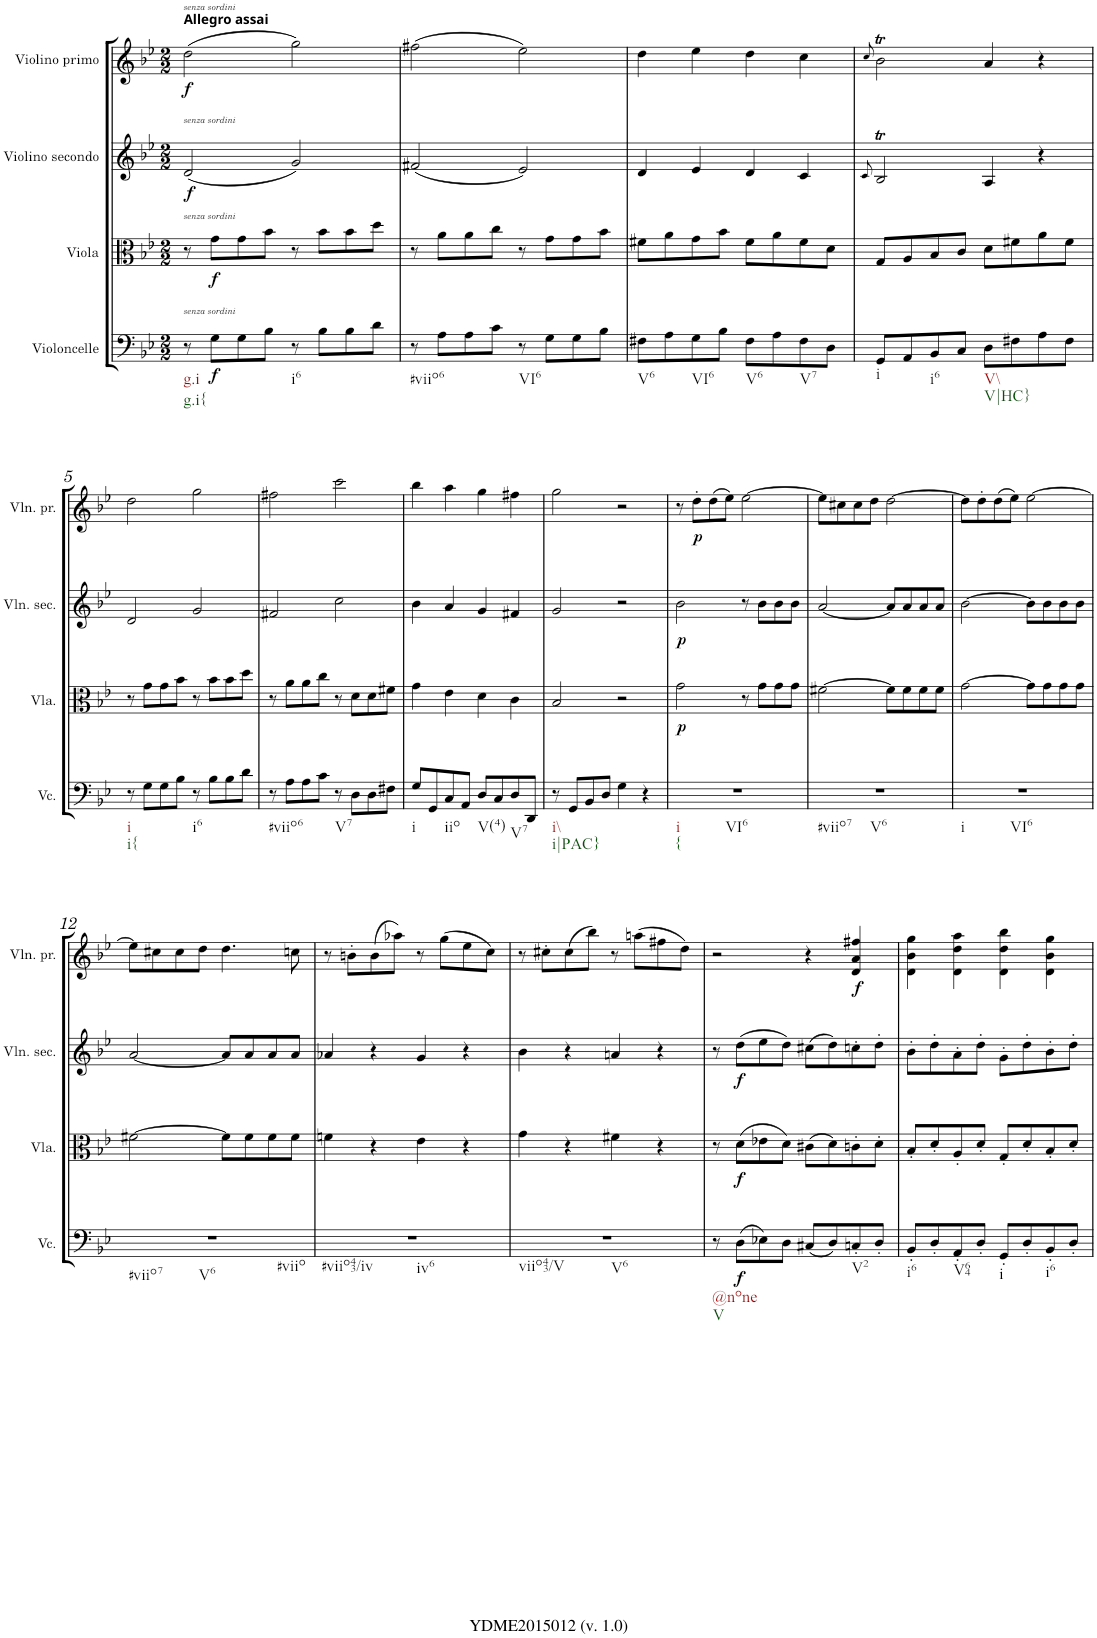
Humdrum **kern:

**kern	**dynam	**kern	**dynam	**kern	**dynam	**kern	**dynam
*part4	*part4	*part3	*part3	*part2	*part2	*part1	*part1
*staff4	*staff4	*staff3	*staff3	*staff2	*staff2	*staff1	*staff1
*I"Violoncelle	*	*I"Viola	*	*I"Violino secondo	*	*I"Violino primo	*
*I'Vc.	*	*I'Vla.	*	*I'Vln. sec.	*	*I'Vln. pr.	*
*clefF4	*	*clefC3	*	*clefG2	*	*clefG2	*
*k[b-e-]	*	*k[b-e-]	*	*k[b-e-]	*	*k[b-e-]	*
*M2/2	*	*M2/2	*	*M2/2	*	*M2/2	*
=1	=1	=1	=1	=1	=1	=1	=1
!	!	!	!	!	!	!LO:TX:a:B:t=Allegro assai	!
!	!	!	!	!	!	!LO:TX:a:i:t=senza sordini	!
!	!	!	!	!LO:TX:a:i:t=senza sordini	!	!	!
!	!	!LO:TX:a:i:t=senza sordini	!	!	!	!	!
!LO:TX:a:i:t=senza sordini	!	!	!	!	!	!	!
!LO:TX:b:t=g.i	!	!	!	!	!	!	!
!LO:TX:b:t=g.i{	!	!	!	!	!	!	!
!	!	!	!	!	!LO:DY:b	!	!LO:DY:b
8r	.	8r	.	(<2d/	f	(>2dd\	f
!	!LO:DY:b	!	!LO:DY:b	!	!	!	!
8G\L	f	8g\L	f	.	.	.	.
8G\	.	8g\	.	.	.	.	.
8B-\J	.	8b-\J	.	.	.	.	.
!LO:TX:b:t=i6	!	!	!	!	!	!	!
8r	.	8r	.	2g/)	.	2gg\)	.
8B-\L	.	8b-\L	.	.	.	.	.
8B-\	.	8b-\	.	.	.	.	.
8d\J	.	8dd\J	.	.	.	.	.
=2	=2	=2	=2	=2	=2	=2	=2
!LO:TX:b:t=#viio6	!	!	!	!	!	!	!
8r	.	8r	.	(<2f#X/	.	(>2ff#X\	.
8A\L	.	8a\L	.	.	.	.	.
8A\	.	8a\	.	.	.	.	.
8c\J	.	8cc\J	.	.	.	.	.
!LO:TX:b:t=VI6	!	!	!	!	!	!	!
8r	.	8r	.	2e-/)	.	2ee-\)	.
8G\L	.	8g\L	.	.	.	.	.
8G\	.	8g\	.	.	.	.	.
8B-\J	.	8b-\J	.	.	.	.	.
=3	=3	=3	=3	=3	=3	=3	=3
!LO:TX:b:t=V6	!	!	!	!	!	!	!
8F#X\L	.	8f#X\L	.	4d/	.	4dd\	.
8A\	.	8a\	.	.	.	.	.
!LO:TX:b:t=VI6	!	!	!	!	!	!	!
8G\	.	8g\	.	4e-/	.	4ee-\	.
8B-\J	.	8b-\J	.	.	.	.	.
!LO:TX:b:t=V6	!	!	!	!	!	!	!
8F#\L	.	8f#\L	.	4d/	.	4dd\	.
8A\	.	8a\	.	.	.	.	.
!LO:TX:b:t=V7	!	!	!	!	!	!	!
8F#\	.	8f#\	.	4c/	.	4cc\	.
8D\J	.	8d\J	.	.	.	.	.
=4	=4	=4	=4	=4	=4	=4	=4
.	.	.	.	8qc/	.	8qcc/	.
!LO:TX:b:t=i	!	!	!	!	!	!	!
8GG/L	.	8G/L	.	2B-T/	.	2b-T\	.
8AA/	.	8A/	.	.	.	.	.
!LO:TX:b:t=i6	!	!	!	!	!	!	!
8BB-/	.	8B-/	.	.	.	.	.
8C/J	.	8c/J	.	.	.	.	.
!LO:TX:b:t=V\\	!	!	!	!	!	!	!
!LO:TX:b:t=V|HC}	!	!	!	!	!	!	!
8D\L	.	8d\L	.	4A/	.	4a/	.
8F#X\	.	8f#X\	.	.	.	.	.
8A\	.	8a\	.	4r	.	4r	.
8F#\J	.	8f#\J	.	.	.	.	.
!!LO:LB:g=z
=5	=5	=5	=5	=5	=5	=5	=5
!LO:TX:b:t=i	!	!	!	!	!	!	!
!LO:TX:b:t=i{	!	!	!	!	!	!	!
8r	.	8r	.	2d/	.	2dd\	.
8G\L	.	8g\L	.	.	.	.	.
8G\	.	8g\	.	.	.	.	.
8B-\J	.	8b-\J	.	.	.	.	.
!LO:TX:b:t=i6	!	!	!	!	!	!	!
8r	.	8r	.	2g/	.	2gg\	.
8B-\L	.	8b-\L	.	.	.	.	.
8B-\	.	8b-\	.	.	.	.	.
8d\J	.	8dd\J	.	.	.	.	.
=6	=6	=6	=6	=6	=6	=6	=6
!LO:TX:b:t=#viio6	!	!	!	!	!	!	!
8r	.	8r	.	2f#X/	.	2ff#X\	.
8A\L	.	8a\L	.	.	.	.	.
8A\	.	8a\	.	.	.	.	.
8c\J	.	8cc\J	.	.	.	.	.
!LO:TX:b:t=V7	!	!	!	!	!	!	!
8r	.	8r	.	2cc\	.	2ccc\	.
8D\L	.	8d\L	.	.	.	.	.
8D\	.	8d\	.	.	.	.	.
8F#X\J	.	8f#X\J	.	.	.	.	.
=7	=7	=7	=7	=7	=7	=7	=7
!LO:TX:b:t=i	!	!	!	!	!	!	!
8G/L	.	4g\	.	4b-\	.	4bb-\	.
8GG/	.	.	.	.	.	.	.
!LO:TX:b:t=iio	!	!	!	!	!	!	!
8C/	.	4e-\	.	4a/	.	4aa\	.
8AA/J	.	.	.	.	.	.	.
!LO:TX:b:t=V(4)	!	!	!	!	!	!	!
8D/L	.	4d\	.	4g/	.	4gg\	.
8C/	.	.	.	.	.	.	.
!LO:TX:b:t=V7	!	!	!	!	!	!	!
8D/	.	4c\	.	4f#X/	.	4ff#X\	.
8DD/J	.	.	.	.	.	.	.
=8	=8	=8	=8	=8	=8	=8	=8
!LO:TX:b:t=i\\	!	!	!	!	!	!	!
!LO:TX:b:t=i|PAC}	!	!	!	!	!	!	!
8r	.	2B-/	.	2g/	.	2gg\	.
8GG/L	.	.	.	.	.	.	.
8BB-/	.	.	.	.	.	.	.
8D/J	.	.	.	.	.	.	.
4G\	.	2r	.	2r	.	2r	.
4r	.	.	.	.	.	.	.
=9	=9	=9	=9	=9	=9	=9	=9
!LO:TX:b:t=i	!	!	!	!	!	!	!
!LO:TX:b:t={	!	!	!	!	!	!	!
!LO:TX:b:t=VI6	!	!	!	!	!	!	!
!	!	!	!LO:DY:b	!	!LO:DY:b	!	!
1r	.	2g\	p	2b-\	p	8r	.
!	!	!	!	!	!	!	!LO:DY:b
.	.	.	.	.	.	8dd'\L	p
.	.	.	.	.	.	(>8dd\	.
.	.	.	.	.	.	8ee-\J)	.
.	.	8r	.	8r	.	[2ee-\	.
.	.	8g\L	.	8b-\L	.	.	.
.	.	8g\	.	8b-\	.	.	.
.	.	8g\J	.	8b-\J	.	.	.
=10	=10	=10	=10	=10	=10	=10	=10
!LO:TX:b:t=#viio7	!	!	!	!	!	!	!
!LO:TX:b:t=V6	!	!	!	!	!	!	!
1r	.	[2f#X\	.	[2a/	.	8ee-\L]	.
.	.	.	.	.	.	8cc#X\	.
.	.	.	.	.	.	8cc#\	.
.	.	.	.	.	.	8dd\J	.
.	.	8f#\L]	.	8a/L]	.	[2dd\	.
.	.	8f#\	.	8a/	.	.	.
.	.	8f#\	.	8a/	.	.	.
.	.	8f#\J	.	8a/J	.	.	.
=11	=11	=11	=11	=11	=11	=11	=11
!LO:TX:b:t=i	!	!	!	!	!	!	!
!LO:TX:b:t=VI6	!	!	!	!	!	!	!
1r	.	[2g\	.	[2b-\	.	8dd\L]	.
.	.	.	.	.	.	8dd'\	.
.	.	.	.	.	.	(>8dd\	.
.	.	.	.	.	.	8ee-\J)	.
.	.	8g\L]	.	8b-\L]	.	[2ee-\	.
.	.	8g\	.	8b-\	.	.	.
.	.	8g\	.	8b-\	.	.	.
.	.	8g\J	.	8b-\J	.	.	.
!!LO:LB:g=z
=12	=12	=12	=12	=12	=12	=12	=12
!LO:TX:b:t=#viio7	!	!	!	!	!	!	!
!LO:TX:b:t=V6	!	!	!	!	!	!	!
!LO:TX:b:t=#viio	!	!	!	!	!	!	!
1r	.	[2f#X\	.	[2a/	.	8ee-\L]	.
.	.	.	.	.	.	8cc#X\	.
.	.	.	.	.	.	8cc#\	.
.	.	.	.	.	.	8dd\J	.
.	.	8f#\L]	.	8a/L]	.	4.dd\	.
.	.	8f#\	.	8a/	.	.	.
.	.	8f#\	.	8a/	.	.	.
.	.	8f#\J	.	8a/J	.	8ccn\	.
=13	=13	=13	=13	=13	=13	=13	=13
!LO:TX:b:t=#viio43/iv	!	!	!	!	!	!	!
!LO:TX:b:t=iv6	!	!	!	!	!	!	!
1r	.	4fn\	.	4a-X/	.	8r	.
.	.	.	.	.	.	8bn'\L	.
.	.	4r	.	4r	.	(>8b\	.
.	.	.	.	.	.	8aa-X\J)	.
.	.	4e-\	.	4g/	.	8r	.
.	.	.	.	.	.	(>8gg\L	.
.	.	4r	.	4r	.	8ee-\	.
.	.	.	.	.	.	8cc\J)	.
=14	=14	=14	=14	=14	=14	=14	=14
!LO:TX:b:t=viio43/V	!	!	!	!	!	!	!
!LO:TX:b:t=V6	!	!	!	!	!	!	!
1r	.	4g\	.	4b-\	.	8r	.
.	.	.	.	.	.	8cc#X'\L	.
.	.	4r	.	4r	.	(>8cc#\	.
.	.	.	.	.	.	8bb-\J)	.
.	.	4f#X\	.	4an/	.	8r	.
.	.	.	.	.	.	(>8aan\L	.
.	.	4r	.	4r	.	8ff#X\	.
.	.	.	.	.	.	8dd\J)	.
=15	=15	=15	=15	=15	=15	=15	=15
!LO:TX:b:t=@none	!	!	!	!	!	!	!
!LO:TX:b:t=V	!	!	!	!	!	!	!
8r	.	8r	.	8r	.	2r	.
!	!LO:DY:b	!	!LO:DY:b	!	!LO:DY:b	!	!
(>8D\L	f	(>8d\L	f	(>8dd\L	f	.	.
8E-X\)	.	8e-X\	.	8ee-\	.	.	.
8D\J	.	8d\J)	.	8dd\J)	.	.	.
(<8C#X/L	.	(>8c#X\L	.	(>8cc#X\L	.	4r	.
8D/)	.	8d\)	.	8dd\)	.	.	.
!LO:TX:b:t=V2	!	!	!	!	!	!	!
!	!	!	!	!	!	!	!LO:DY:b
8Cn'/	.	8cn'\	.	8ccn'\	.	4d/ 4a/ 4ff#X/	f
8D'/J	.	8d'\J	.	8dd'\J	.	.	.
=16	=16	=16	=16	=16	=16	=16	=16
!LO:TX:b:t=i6	!	!	!	!	!	!	!
8BB-'/L	.	8B-'/L	.	8b-'\L	.	4d\ 4b-\ 4gg\	.
8D'/	.	8d'/	.	8dd'\	.	.	.
!LO:TX:b:t=V64	!	!	!	!	!	!	!
8AA'/	.	8A'/	.	8a'\	.	4d\ 4dd\ 4aa\	.
8D'/J	.	8d'/J	.	8dd'\J	.	.	.
!LO:TX:b:t=i	!	!	!	!	!	!	!
8GG'/L	.	8G'/L	.	8g'\L	.	4d\ 4dd\ 4bb-\	.
8D'/	.	8d'/	.	8dd'\	.	.	.
!LO:TX:b:t=i6	!	!	!	!	!	!	!
8BB-'/	.	8B-'/	.	8b-'\	.	4d\ 4b-\ 4gg\	.
8D'/J	.	8d'/J	.	8dd'\J	.	.	.
=	=	=	=	=	=	=	=
*-	*-	*-	*-	*-	*-	*-	*-
